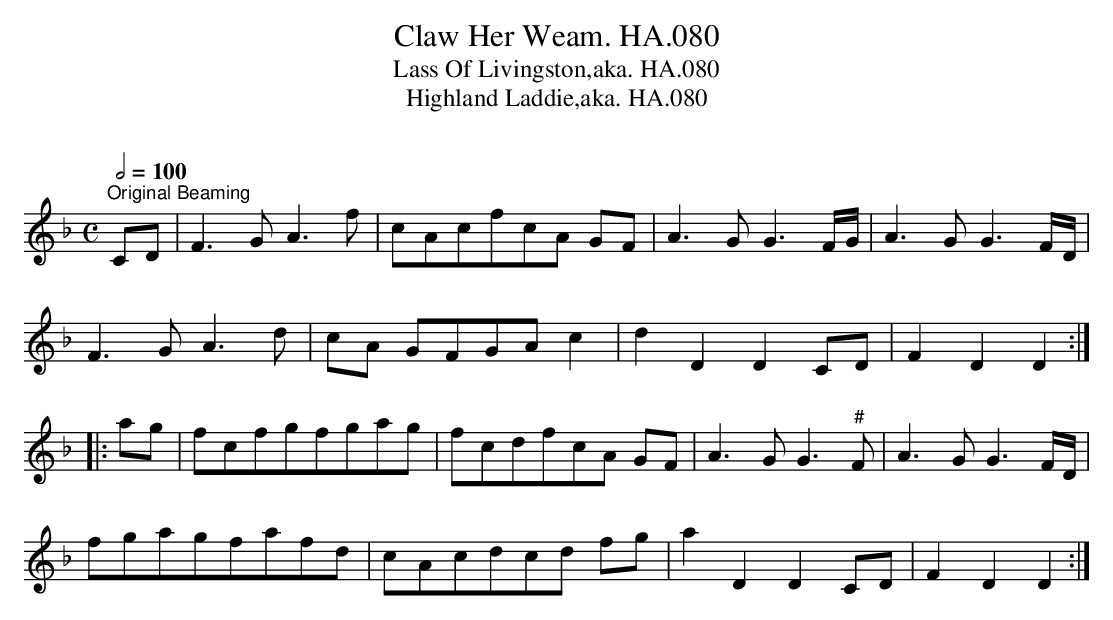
X:1
T:Claw Her Weam. HA.080
T:Lass Of Livingston,aka. HA.080
T:Highland Laddie,aka. HA.080
M:C
L:1/8
Q:1/2=100
O:
K:F
"^Original Beaming"CD|F3G A3f|cAcfcA GF|A3G G3F/G/|A3G G3F/D/|
F3G A3d|cA GFGA c2|d2D2 D2CD|F2D2 D2:|
|:ag|fcfgfgag|fcdfcA GF|A3G G3"^#"F|A3G G3F/D/|
fgagfafd|cAcdcd fg|a2D2 D2CD|F2D2 D2:|
